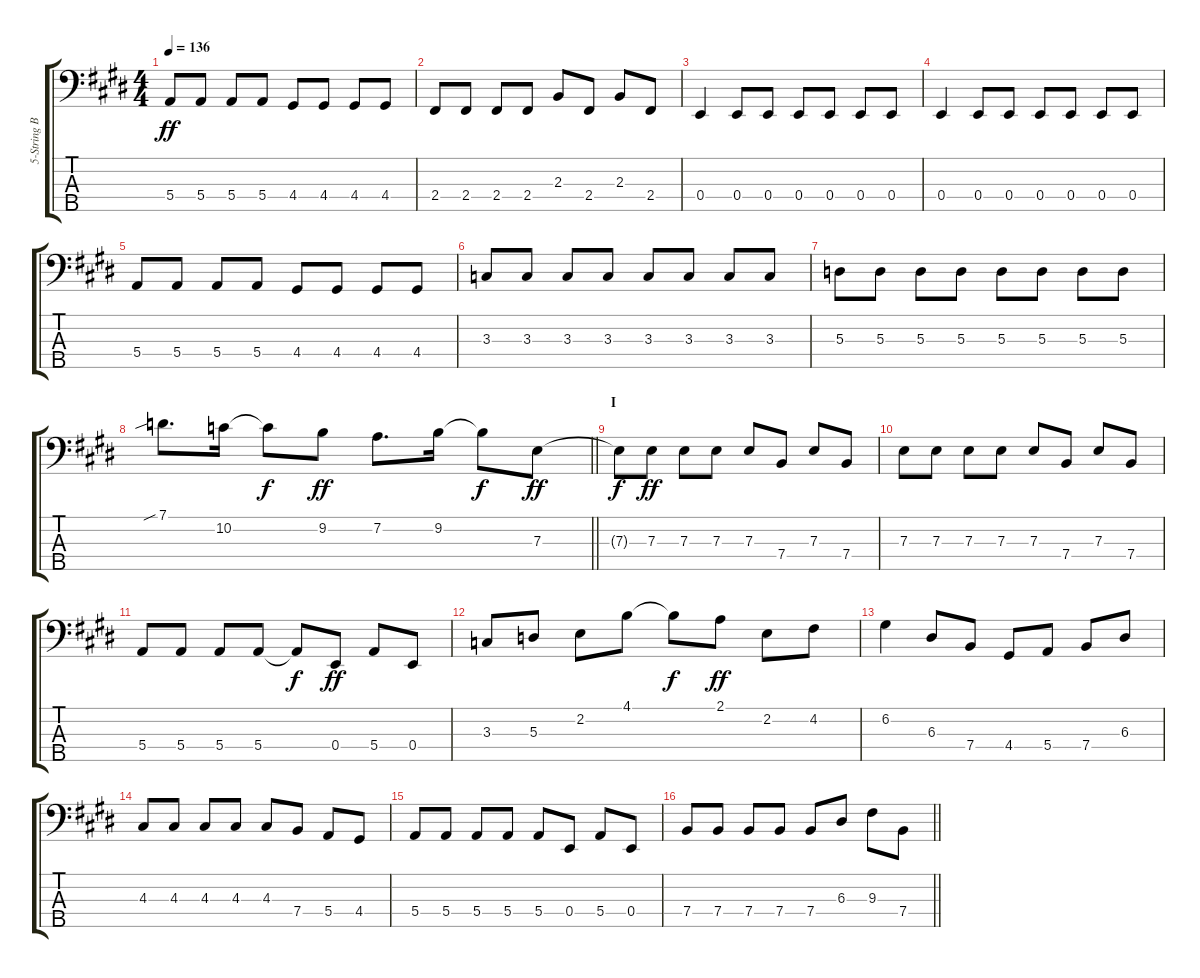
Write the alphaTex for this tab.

\track ("5-String Bass" "5-String B") {instrument electricbasspick}
\staff {score tabs}
\tuning (G2 D2 A1 E1 B0) {hide}
\ts (4 4)
\tempo 136
\clef f4
\ks e
5.4.8{dy ff} 5.4.8 5.4.8 5.4.8 4.4.8 4.4.8 4.4.8 4.4.8 |
2.4.8 2.4.8 2.4.8 2.4.8 2.3.8 2.4.8 2.3.8 2.4.8 |
0.4.4 0.4.8 0.4.8 0.4.8 0.4.8 0.4.8 0.4.8 |
0.4.4 0.4.8 0.4.8 0.4.8 0.4.8 0.4.8 0.4.8 |
5.4.8 5.4.8 5.4.8 5.4.8 4.4.8 4.4.8 4.4.8 4.4.8 |
3.3.8 3.3.8 3.3.8 3.3.8 3.3.8 3.3.8 3.3.8 3.3.8 |
5.3.8 5.3.8 5.3.8 5.3.8 5.3.8 5.3.8 5.3.8 5.3.8 |
\barLineRight lightlight
7.1{sib}.8{d} 10.2.16 10.2{t}.8{dy f} 9.2.8{dy ff} 7.2.8{d} 9.2.16 9.2{t}.8{dy f} 7.3.8{dy ff} |
\section ("" "I")
7.3{t}.8{dy f} 7.3.8{dy ff} 7.3.8 7.3.8 7.3.8 7.4.8 7.3.8 7.4.8 |
7.3.8 7.3.8 7.3.8 7.3.8 7.3.8 7.4.8 7.3.8 7.4.8 |
5.4.8 5.4.8 5.4.8 5.4.8 5.4{t}.8{dy f} 0.4.8{dy ff} 5.4.8 0.4.8 |
3.3.8 5.3.8 2.2.8 4.1.8 4.1{t}.8{dy f} 2.1.8{dy ff} 2.2.8 4.2.8 |
6.2.4 6.3.8 7.4.8 4.4.8 5.4.8 7.4.8 6.3.8 |
4.3.8 4.3.8 4.3.8 4.3.8 4.3.8 7.4.8 5.4.8 4.4.8 |
5.4.8 5.4.8 5.4.8 5.4.8 5.4.8 0.4.8 5.4.8 0.4.8 |
\barLineRight lightlight
7.4.8 7.4.8 7.4.8 7.4.8 7.4.8 6.3.8 9.3.8 7.4.8
